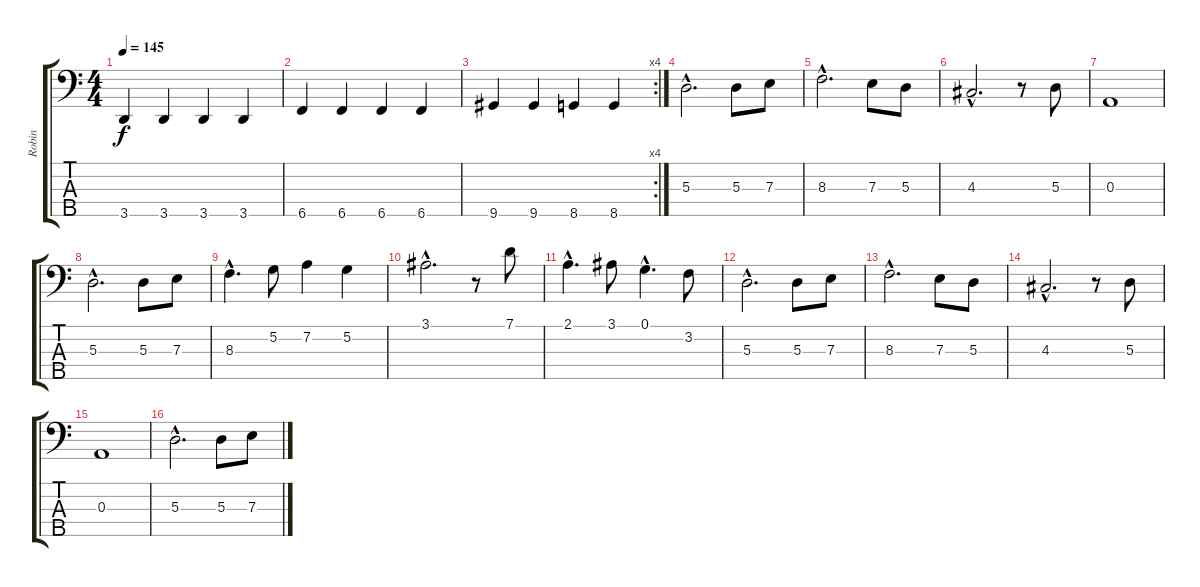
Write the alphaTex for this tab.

\track ("Robin" "Robin") {instrument electricbasspick}
\staff {score tabs}
\tuning (G2 D2 A1 E1 B0) {hide}
\ts (4 4)
\tempo 145
\clef f4
\ks c
3.5.4{dy f} 3.5.4 3.5.4 3.5.4 |
6.5.4 6.5.4 6.5.4 6.5.4 |
\rc 4
9.5.4 9.5.4 8.5.4 8.5.4 |
5.3{hac}.2{d instrument fretlessbass} 5.3.8 7.3.8 |
8.3{hac}.2{d} 7.3.8 5.3.8 |
4.3{hac}.2{d} r.8 5.3.8 |
0.3.1 |
5.3{hac}.2{d} 5.3.8 7.3.8 |
8.3{hac}.4{d} 5.2.8 7.2.4 5.2.4 |
3.1{hac}.2{d} r.8 7.1.8 |
2.1{hac}.4{d} 3.1.8 0.1{hac}.4{d} 3.2.8 |
5.3{hac}.2{d instrument fretlessbass} 5.3.8 7.3.8 |
8.3{hac}.2{d} 7.3.8 5.3.8 |
4.3{hac}.2{d} r.8 5.3.8 |
0.3.1 |
5.3{hac}.2{d} 5.3.8 7.3.8
